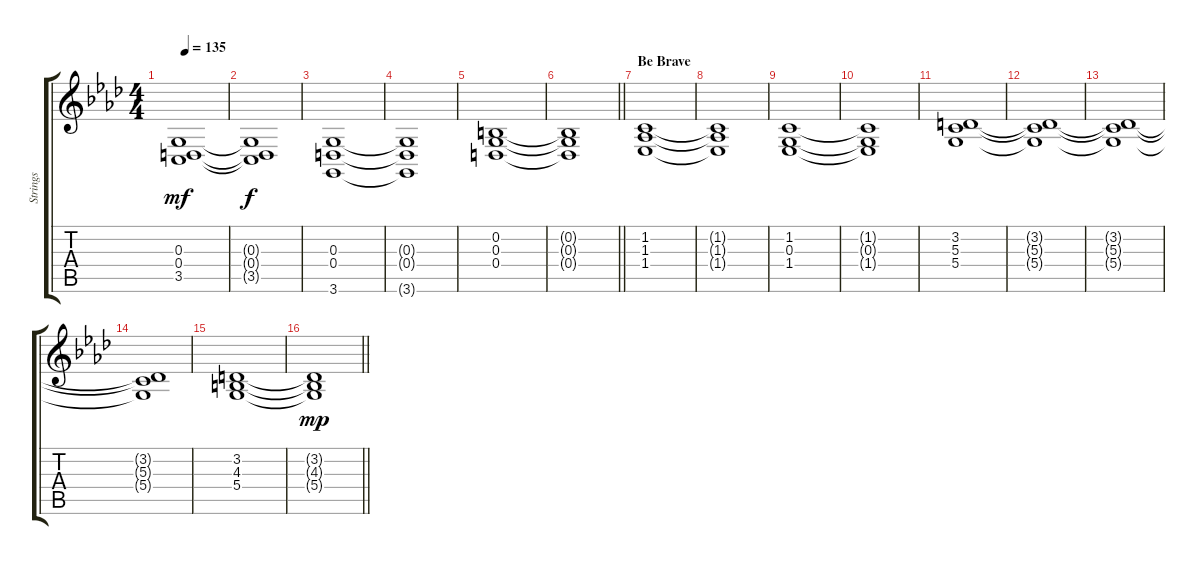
\track ("Strings" "Strings") {instrument stringensemble1}
\staff {score tabs}
\tuning (E4 B3 G3 D3 A2 E2) {hide}
\ts (4 4)
\tempo 135
\clef g2
\ks ab
(0.3 0.4 3.5).1{dy mf} |
(0.3{t} 0.4{t} 3.5{t}).1{dy f} |
(0.3 0.4 3.6).1 |
(0.3{t} 0.4{t} 3.6{t}).1 |
(0.2 0.3 0.4).1 |
\barLineRight lightlight
(0.2{t} 0.3{t} 0.4{t}).1 |
\section ("" "Be Brave")
(1.2 1.3 1.4).1 |
(1.2{t} 1.3{t} 1.4{t}).1 |
(1.2 0.3 1.4).1 |
(1.2{t} 0.3{t} 1.4{t}).1 |
(3.2 5.3 5.4).1 |
(3.2{t} 5.3{t} 5.4{t}).1 |
(3.2{t} 5.3{t} 5.4{t}).1 |
(3.2{t} 5.3{t} 5.4{t}).1 |
(3.2 4.3 5.4).1 |
\barLineRight lightlight
(3.2{t} 4.3{t} 5.4{t}).1{dy mp}
